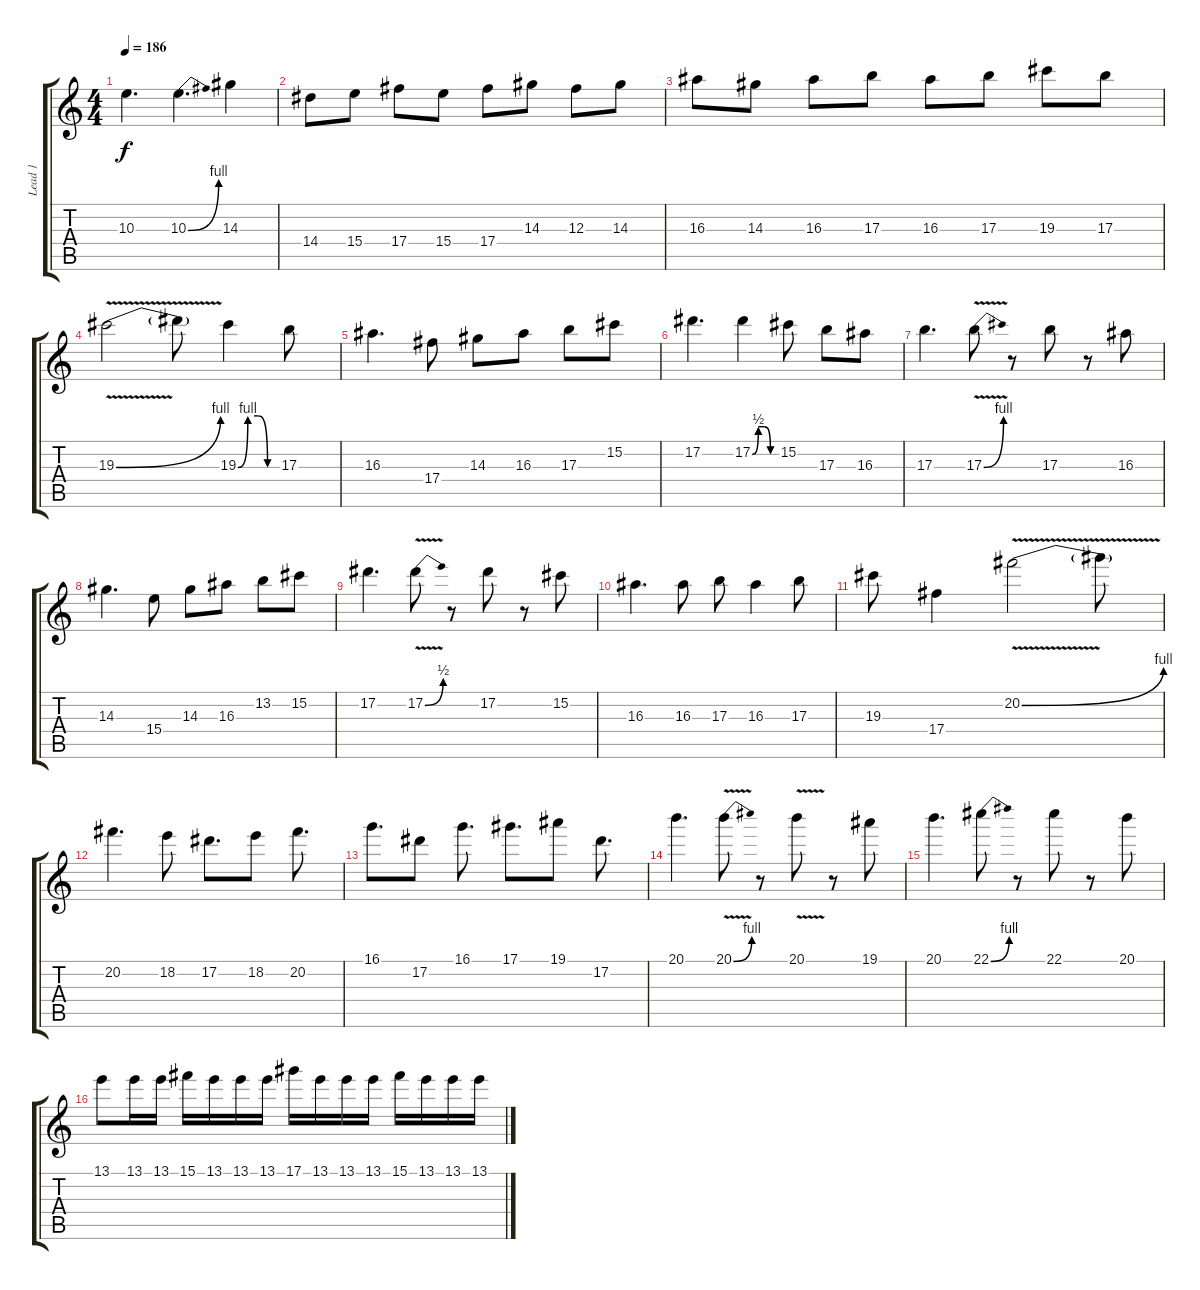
\track ("Lead 1" "Lead 1") {instrument distortionguitar}
\staff {score tabs}
\tuning (Eb4 Bb3 Gb3 Db3 Ab2 Eb2) {hide}
\ts (4 4)
\tempo 186
\clef g2
\ks c
10.3.4{d dy f} 10.3{be (bend 0 0 60 4)}.4{d} 14.3.4 |
14.4.8 15.4.8 17.4.8 15.4.8 17.4.8 14.3.8 12.3.8 14.3.8 |
16.3.8 14.3.8 16.3.8 17.3.8 16.3.8 17.3.8 19.3.8 17.3.8 |
19.3{be (bend 0 0 60 4) v}.2 19.3{t}.8 19.3{be (custom 0 0 15 4 30 4 45 0 60 0)}.4 17.3.8 |
16.3.4{d} 17.4.8 14.3.8 16.3.8 17.3.8 15.2.8 |
17.2.4{d} 17.2{be (custom 0 0 15 2 30 2 45 0 60 0)}.4 15.2.8 17.3.8 16.3.8 |
17.3.4{d} 17.3{be (bend 0 0 60 4) v}.8 r.8 17.3.8 r.8 16.3.8 |
14.3.4{d} 15.4.8 14.3.8 16.3.8 13.2.8 15.2.8 |
17.2.4{d} 17.2{be (bend 0 0 60 2) v}.8 r.8 17.2.8 r.8 15.2.8 |
16.3.4{d} 16.3.8 17.3.8 16.3.4 17.3.8 |
19.3.8 17.4.4 20.2{be (bend 0 0 60 4) v}.2 20.2{t}.8 |
20.2.4{d} 18.2.8 17.2.8{d} 18.2.8 20.2.8{d} |
16.1.8{d} 17.2.8 16.1.8{d} 17.1.8{d} 19.1.8 17.2.8{d} |
20.1.4{d} 20.1{be (bend 0 0 60 4) v}.8 r.8 20.1{v}.8 r.8 19.1.8 |
20.1.4{d} 22.1{be (bend 0 0 60 4)}.8 r.8 22.1.8 r.8 20.1.8 |
13.1.8 13.1.16 13.1.16 15.1.16 13.1.16 13.1.16 13.1.16 17.1.16 13.1.16 13.1.16 13.1.16 15.1.16 13.1.16 13.1.16 13.1.16
